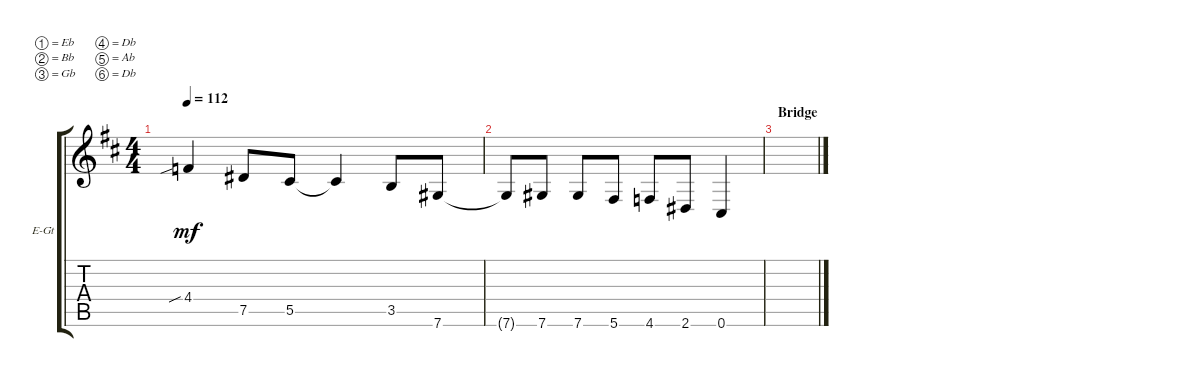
\defaultSystemsLayout 4
\bracketExtendMode groupsimilarinstruments
\firstSystemTrackNameOrientation horizontal
\otherSystemsTrackNameOrientation horizontal
\track ("Cello arr. for gtr." "E-Gt") {instrument distortionguitar}
\staff {score tabs}
\tuning (Eb4 Bb3 Gb3 Db3 Ab2 Db2)
\ts (4 4)
\tempo 112
\clef g2
\scale
1.06305
\ks d
4.4{sib}.4{dy mf} 7.5.8 5.5.8 5.5{t}.4 3.5.8 7.6.8 |
\scale
0.936948 7.6{t}.8 7.6.8 7.6.8 5.6.8 4.6.8 2.6.8 0.6.4 |
\section ("" "Bridge")
\scale
1.06305 |
\scale
0.936948 |
\scale
1.06305 |
\scale
0.936948 |
\scale
1.06305 |
\scale
0.936948 |
\scale
1.06305 |
\scale
0.936948 |
\scale
1.06305 |
\scale
0.936948 |
\scale
1.06305 |
\scale
0.936948 |
\scale
1.06305 |
\scale
0.936948
